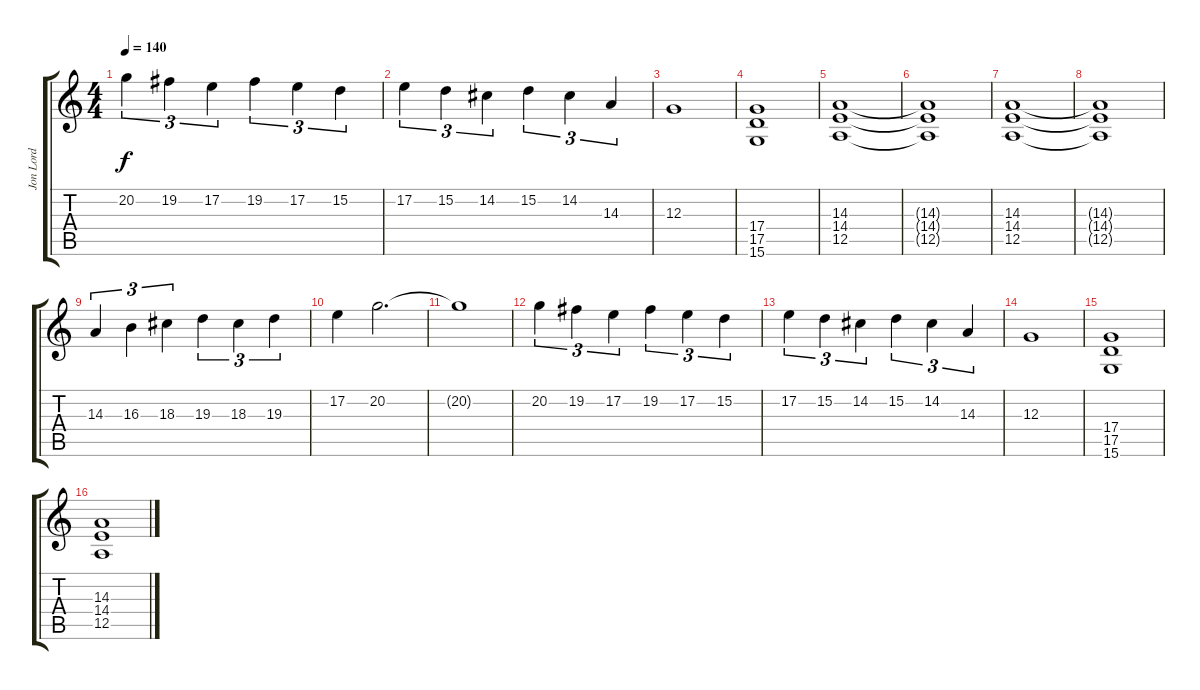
\track ("Jon Lord" "Jon Lord") {instrument drawbarorgan}
\staff {score tabs}
\tuning (E4 B3 G3 D3 A2 E2) {hide}
\ts (4 4)
\tempo 140
\clef g2
\ks c
20.2.4{tu (3 2) dy f} 19.2.4{tu (3 2)} 17.2.4{tu (3 2)} 19.2.4{tu (3 2)} 17.2.4{tu (3 2)} 15.2.4{tu (3 2)} |
17.2.4{tu (3 2)} 15.2.4{tu (3 2)} 14.2.4{tu (3 2)} 15.2.4{tu (3 2)} 14.2.4{tu (3 2)} 14.3.4{tu (3 2)} |
12.3.1 |
(17.4 17.5 15.6).1 |
(14.3 14.4 12.5).1 |
(14.3{t} 14.4{t} 12.5{t}).1 |
(14.3 14.4 12.5).1 |
(14.3{t} 14.4{t} 12.5{t}).1 |
14.3.4{tu (3 2) volume 16} 16.3.4{tu (3 2)} 18.3.4{tu (3 2)} 19.3.4{tu (3 2)} 18.3.4{tu (3 2)} 19.3.4{tu (3 2)} |
17.2.4 20.2.2{d} |
20.2{t}.1 |
20.2.4{tu (3 2)} 19.2.4{tu (3 2)} 17.2.4{tu (3 2)} 19.2.4{tu (3 2)} 17.2.4{tu (3 2)} 15.2.4{tu (3 2)} |
17.2.4{tu (3 2)} 15.2.4{tu (3 2)} 14.2.4{tu (3 2)} 15.2.4{tu (3 2)} 14.2.4{tu (3 2)} 14.3.4{tu (3 2)} |
12.3.1 |
(17.4 17.5 15.6).1 |
(14.3 14.4 12.5).1
